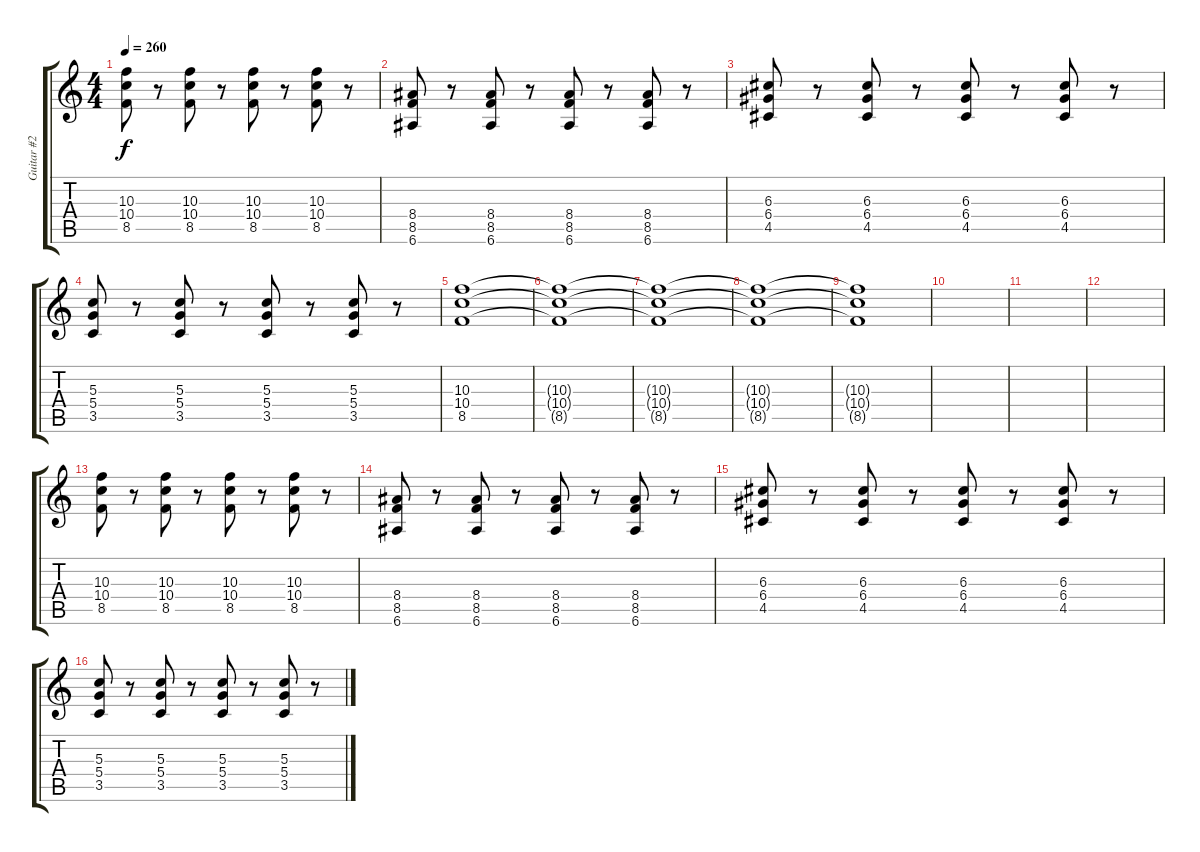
\track ("Guitar #2" "Guitar #2") {instrument overdrivenguitar}
\staff {score tabs}
\tuning (E4 B3 G3 D3 A2 E2) {hide}
\ts (4 4)
\tempo 260
\clef g2
\ks c
(10.3 10.4 8.5).8{dy f} r.8 (10.3 10.4 8.5).8 r.8 (10.3 10.4 8.5).8 r.8 (10.3 10.4 8.5).8 r.8 |
(8.4 8.5 6.6).8 r.8 (8.4 8.5 6.6).8 r.8 (8.4 8.5 6.6).8 r.8 (8.4 8.5 6.6).8 r.8 |
(6.3 6.4 4.5).8 r.8 (6.3 6.4 4.5).8 r.8 (6.3 6.4 4.5).8 r.8 (6.3 6.4 4.5).8 r.8 |
(5.3 5.4 3.5).8 r.8 (5.3 5.4 3.5).8 r.8 (5.3 5.4 3.5).8 r.8 (5.3 5.4 3.5).8 r.8 |
(10.3 10.4 8.5).1 |
(10.3{t} 10.4{t} 8.5{t}).1{volume 12} |
(10.3{t} 10.4{t} 8.5{t}).1{volume 11} |
(10.3{t} 10.4{t} 8.5{t}).1{volume 10} |
(10.3{t} 10.4{t} 8.5{t}).1{volume 9} |
|
|
|
(10.3 10.4 8.5).8{volume 13} r.8 (10.3 10.4 8.5).8 r.8 (10.3 10.4 8.5).8 r.8 (10.3 10.4 8.5).8 r.8 |
(8.4 8.5 6.6).8 r.8 (8.4 8.5 6.6).8 r.8 (8.4 8.5 6.6).8 r.8 (8.4 8.5 6.6).8 r.8 |
(6.3 6.4 4.5).8 r.8 (6.3 6.4 4.5).8 r.8 (6.3 6.4 4.5).8 r.8 (6.3 6.4 4.5).8 r.8 |
(5.3 5.4 3.5).8 r.8 (5.3 5.4 3.5).8 r.8 (5.3 5.4 3.5).8 r.8 (5.3 5.4 3.5).8 r.8
